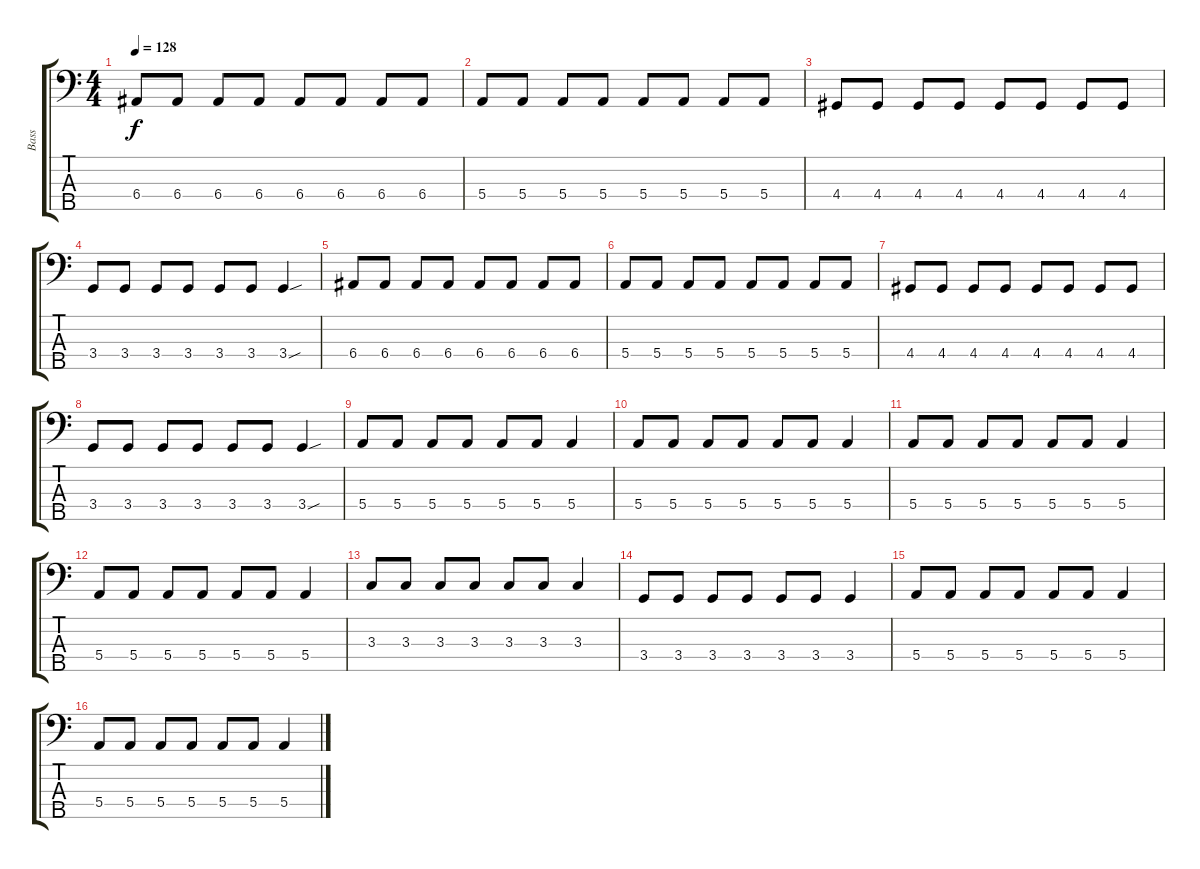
\track ("Bass" "Bass") {instrument electricbassfinger}
\staff {score tabs}
\tuning (G2 D2 A1 E1 B0) {hide}
\ts (4 4)
\tempo 128
\clef f4
\ks c
6.4.8{dy f} 6.4.8 6.4.8 6.4.8 6.4.8 6.4.8 6.4.8 6.4.8 |
5.4.8 5.4.8 5.4.8 5.4.8 5.4.8 5.4.8 5.4.8 5.4.8 |
4.4.8 4.4.8 4.4.8 4.4.8 4.4.8 4.4.8 4.4.8 4.4.8 |
3.4.8 3.4.8 3.4.8 3.4.8 3.4.8 3.4.8 3.4{sou}.4 |
6.4.8 6.4.8 6.4.8 6.4.8 6.4.8 6.4.8 6.4.8 6.4.8 |
5.4.8 5.4.8 5.4.8 5.4.8 5.4.8 5.4.8 5.4.8 5.4.8 |
4.4.8 4.4.8 4.4.8 4.4.8 4.4.8 4.4.8 4.4.8 4.4.8 |
3.4.8 3.4.8 3.4.8 3.4.8 3.4.8 3.4.8 3.4{sou}.4 |
5.4.8 5.4.8 5.4.8 5.4.8 5.4.8 5.4.8 5.4.4 |
5.4.8 5.4.8 5.4.8 5.4.8 5.4.8 5.4.8 5.4.4 |
5.4.8 5.4.8 5.4.8 5.4.8 5.4.8 5.4.8 5.4.4 |
5.4.8 5.4.8 5.4.8 5.4.8 5.4.8 5.4.8 5.4.4 |
3.3.8 3.3.8 3.3.8 3.3.8 3.3.8 3.3.8 3.3.4 |
3.4.8 3.4.8 3.4.8 3.4.8 3.4.8 3.4.8 3.4.4 |
5.4.8 5.4.8 5.4.8 5.4.8 5.4.8 5.4.8 5.4.4 |
5.4.8 5.4.8 5.4.8 5.4.8 5.4.8 5.4.8 5.4.4
